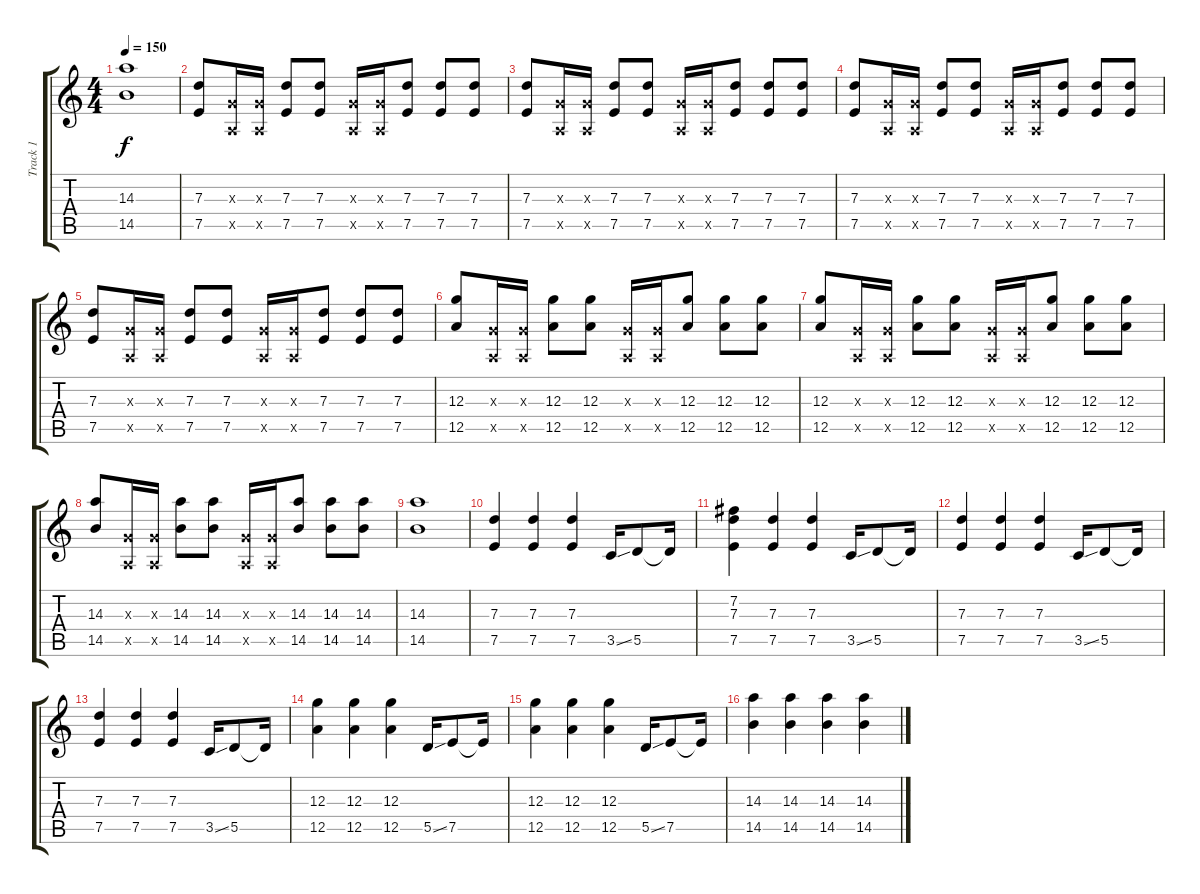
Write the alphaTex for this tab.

\track ("Track 1" "Track 1") {instrument distortionguitar}
\staff {score tabs}
\tuning (E4 B3 G3 D3 A2 E2) {hide}
\ts (4 4)
\tempo 150
\clef g2
\ks c
(14.3 14.5).1{dy f} |
(7.3 7.5).8 (0.3{x} 0.5{x}).16 (0.3{x} 0.5{x}).16 (7.3 7.5).8 (7.3 7.5).8 (0.3{x} 0.5{x}).16 (0.3{x} 0.5{x}).16 (7.3 7.5).8 (7.3 7.5).8 (7.3 7.5).8 |
(7.3 7.5).8 (0.3{x} 0.5{x}).16 (0.3{x} 0.5{x}).16 (7.3 7.5).8 (7.3 7.5).8 (0.3{x} 0.5{x}).16 (0.3{x} 0.5{x}).16 (7.3 7.5).8 (7.3 7.5).8 (7.3 7.5).8 |
(7.3 7.5).8 (0.3{x} 0.5{x}).16 (0.3{x} 0.5{x}).16 (7.3 7.5).8 (7.3 7.5).8 (0.3{x} 0.5{x}).16 (0.3{x} 0.5{x}).16 (7.3 7.5).8 (7.3 7.5).8 (7.3 7.5).8 |
(7.3 7.5).8 (0.3{x} 0.5{x}).16 (0.3{x} 0.5{x}).16 (7.3 7.5).8 (7.3 7.5).8 (0.3{x} 0.5{x}).16 (0.3{x} 0.5{x}).16 (7.3 7.5).8 (7.3 7.5).8 (7.3 7.5).8 |
(12.3 12.5).8 (0.3{x} 0.5{x}).16 (0.3{x} 0.5{x}).16 (12.3 12.5).8 (12.3 12.5).8 (0.3{x} 0.5{x}).16 (0.3{x} 0.5{x}).16 (12.3 12.5).8 (12.3 12.5).8 (12.3 12.5).8 |
(12.3 12.5).8 (0.3{x} 0.5{x}).16 (0.3{x} 0.5{x}).16 (12.3 12.5).8 (12.3 12.5).8 (0.3{x} 0.5{x}).16 (0.3{x} 0.5{x}).16 (12.3 12.5).8 (12.3 12.5).8 (12.3 12.5).8 |
(14.3 14.5).8 (0.3{x} 0.5{x}).16 (0.3{x} 0.5{x}).16 (14.3 14.5).8 (14.3 14.5).8 (0.3{x} 0.5{x}).16 (0.3{x} 0.5{x}).16 (14.3 14.5).8 (14.3 14.5).8 (14.3 14.5).8 |
(14.3 14.5).1 |
(7.3 7.5).4{instrument distortionguitar} (7.3 7.5).4 (7.3 7.5).4 3.5{ss}.16 5.5.8 5.5{t}.16 |
(7.2 7.3 7.5).4 (7.3 7.5).4 (7.3 7.5).4 3.5{ss}.16 5.5.8 5.5{t}.16 |
(7.3 7.5).4 (7.3 7.5).4 (7.3 7.5).4 3.5{ss}.16 5.5.8 5.5{t}.16 |
(7.3 7.5).4 (7.3 7.5).4 (7.3 7.5).4 3.5{ss}.16 5.5.8 5.5{t}.16 |
(12.3 12.5).4 (12.3 12.5).4 (12.3 12.5).4 5.5{ss}.16 7.5.8 7.5{t}.16 |
(12.3 12.5).4 (12.3 12.5).4 (12.3 12.5).4 5.5{ss}.16 7.5.8 7.5{t}.16 |
(14.3 14.5).4 (14.3 14.5).4 (14.3 14.5).4 (14.3 14.5).4
